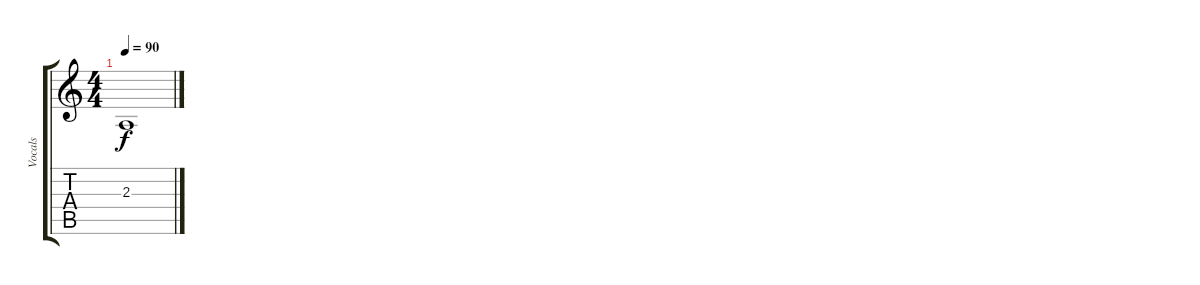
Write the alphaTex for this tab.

\track ("Vocals" "Vocals") {instrument lead6voice}
\staff {score tabs}
\tuning (E4 B3 G3 D3 A2 E2) {hide}
\ts (4 4)
\tempo 90
\clef g2
\ks c
2.3.1{dy f}
